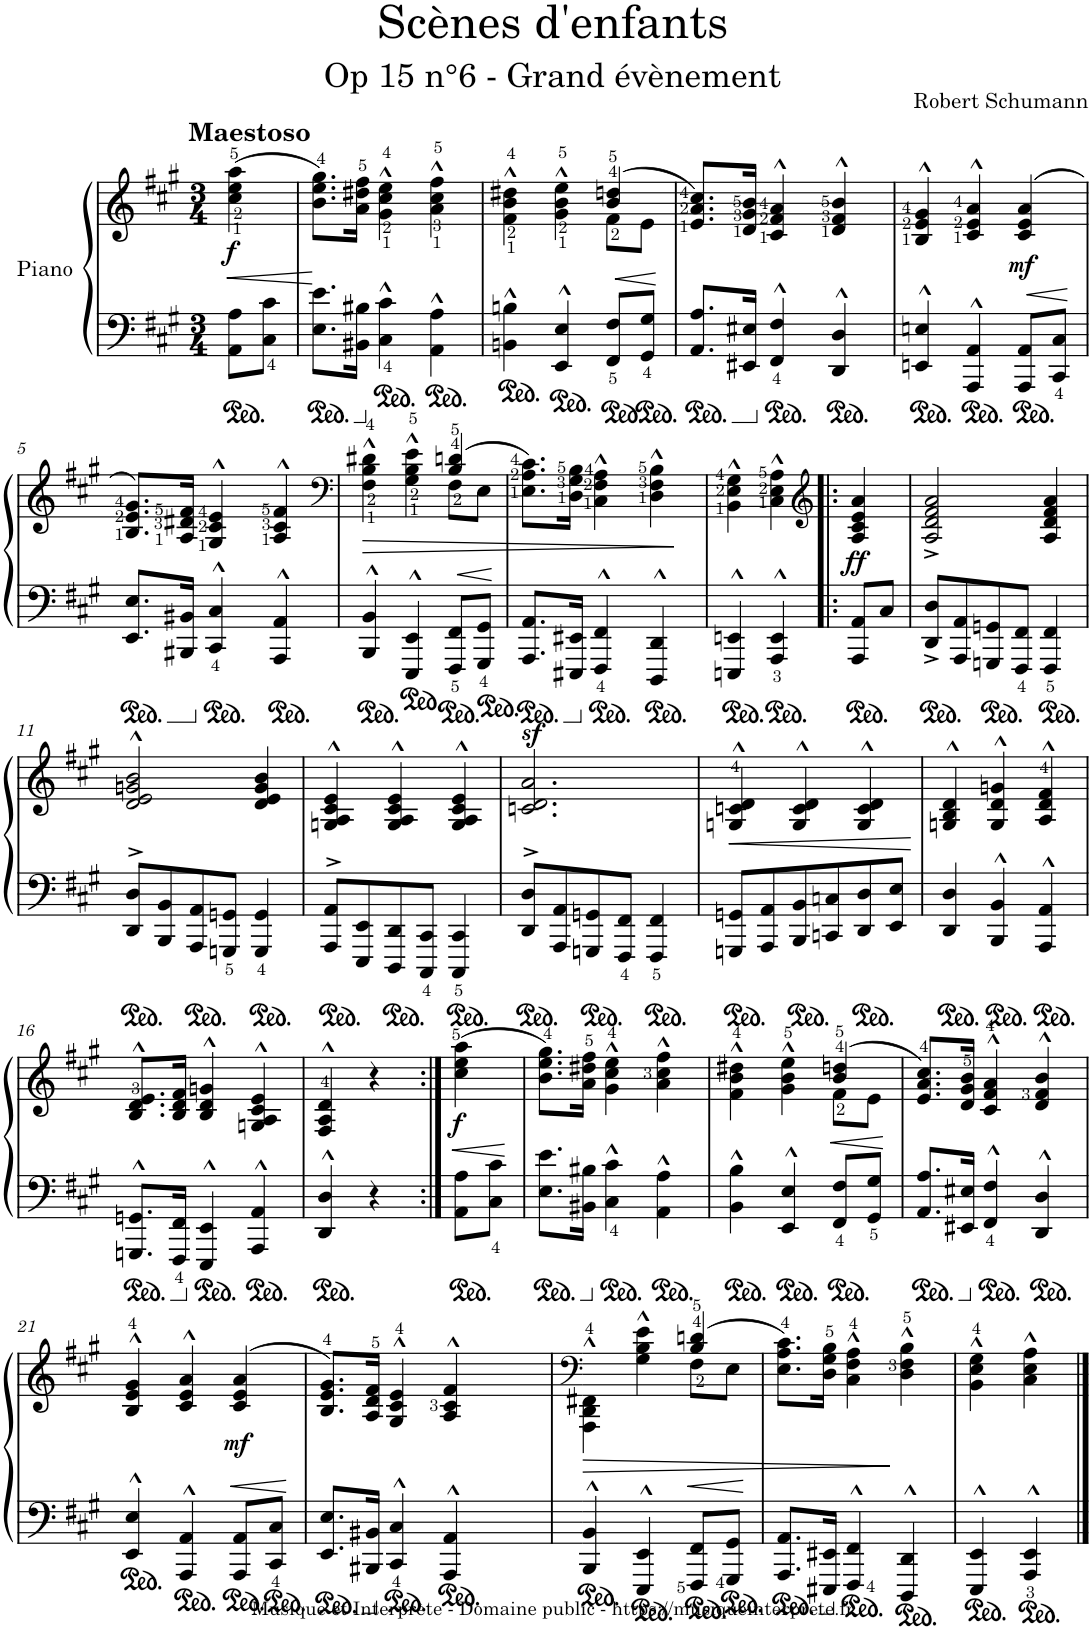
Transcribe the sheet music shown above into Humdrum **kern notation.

**kern	**kern	**dynam
*part1	*part1	*part1
*staff2	*staff1	*staff1/2
*I"Piano	*	*
*I'Pno	*	*
*clefF4	*clefG2	*
*k[f#c#g#]	*k[f#c#g#]	*
*M3/4	*M3/4	*
=	=	=
!	!LO:TX:a:B:t=Maestoso	!
!	!	!LO:DY:b
8AA\ 8A\L	(>4cc#\ 4ee\ 4aa\	f
8C#\ 8c#\J	.	.
=1	=1	=1
8.E\ 8.e\L	8.b\ 8.ee\ 8.gg#\L)	.
16BB#X\ 16B#X\Jk	16a\ 16dd#X\ 16ff#\Jk	.
4C#\^^ 4c#\^^	4g#\^^ 4cc#\^^ 4ee\^^	.
4AA\^^ 4A\^^	4a\^^ 4cc#\^^ 4ff#\^^	.
=2	=2	=2
*	*^	*
4BBn\^^ 4Bn\^^	4f#\^^ 4b\^^ 4dd#X\^^	2ryy	.
4EE/^^ 4E/^^	4g#\^^ 4b\^^ 4ee\^^	.	.
8FF#/ 8F#/L	8f#\L	(>4b/ 4ddn/	.
8GG#/ 8G#/J	8e\J	.	.
*	*v	*v	*
=3	=3	=3
*	*ped	*
8.AA/ 8.A/L	8.e/ 8.a/ 8.cc#/L)	.
16EE#X/ 16E#X/Jk	16d/ 16g#/ 16b/Jk	.
*Xped	*	*
4FF#/^^ 4F#/^^	4c#/^^ 4f#/^^ 4a/^^	.
4DD/^^ 4D/^^	4d/^^ 4f#/^^ 4b/^^	.
=4	=4	=4
4EEn/^^ 4En/^^	4B/^^ 4e/^^ 4g#/^^	.
4AAA/^^ 4AA/^^	4c#/^^ 4e/^^ 4a/^^	.
!	!	!LO:DY:b
8AAA/ 8AA/L	(>4c#/ 4e/ 4a/	mf
8CC#/ 8C#/J	.	.
!!LO:LB:g=z
=5	=5	=5
8.EE/ 8.E/L	8.B/ 8.e/ 8.g#/L)	.
16BBB#X/ 16BB#X/Jk	16A/ 16d#X/ 16f#/Jk	.
4CC#/^^ 4C#/^^	4G#/^^ 4c#/^^ 4e/^^	.
4AAA/^^ 4AA/^^	4A/^^ 4c#/^^ 4f#/^^	.
=6	=6	=6
*	*clefF4	*
!	!	!LO:HP:b
*	*^	*
4BBB/^^ 4BB/^^	4F#\^^ 4B\^^ 4d#X\^^	2ryy	>
4EEE/^^ 4EE/^^	4G#\^^ 4B\^^ 4e\^^	.	.
8FFF#/ 8FF#/L	8F#\L	(>4B/ 4dn/	.
8GGG#/ 8GG#/J	8E\J	.	.
*	*v	*v	*
=7	=7	=7
*	*ped	*
8.AAA/ 8.AA/L	8.E\ 8.A\ 8.c#\L)	.
16EEE#X/ 16EE#X/Jk	16D\ 16G#\ 16B\Jk	.
*Xped	*	*
4FFF#/^^ 4FF#/^^	4C#\^^ 4F#\^^ 4A\^^	.
4DDD/^^ 4DD/^^	4D\^^ 4F#\^^ 4B\^^	.
.	.	]
=8	=8	=8
4EEEn/^^ 4EEn/^^	4BB\^^ 4E\^^ 4G#\^^	.
4AAA/^^ 4EE/^^	4C#\^^ 4E\^^ 4A\^^	.
=9!|:	=9!|:	=9!|:
*	*clefG2	*
!	!	!LO:DY:b
8AAA/ 8AA/L	4A/ 4c#/ 4e/ 4a/	ff
8C#/J	.	.
=10	=10	=10
8DD/^ 8D/^L	2A/^ 2d/^ 2f#/^ 2a/^	.
8AAA/ 8AA/	.	.
8GGGn/ 8GGn/	.	.
8FFF#/ 8FF#/J	.	.
4FFF#/ 4FF#/	4A/ 4d/ 4f#/ 4a/	.
!!LO:LB:g=z
=11	=11	=11
!	!	!LO:HP:b
8DD/^> 8D/^>L	2d/^^ 2e/^^ 2gn/^^ 2b/^^	>
8BBB/ 8BB/	.	.
8AAA/ 8AA/	.	.
8GGGn/ 8GGn/J	.	.
4GGG/ 4GG/	4d/ 4e/ 4g/ 4b/	.
=12	=12	=12
*	*ped	*
8AAA/^> 8AA/^>L	4Gn/^^ 4A/^^ 4c#/^^ 4e/^^	.
8EEE/ 8EE/	.	.
8DDD/ 8DD/	4G/^^ 4A/^^ 4c#/^^ 4e/^^	.
8CCC#/ 8CC#/J	.	.
*Xped	*	*
4CCC#/ 4CC#/	4G/^^ 4A/^^ 4c#/^^ 4e/^^	.
=13	=13	=13
8DD/^> 8D/^>L	2.cn/z> 2.d/z> 2.a/z>	.
8AAA/ 8AA/	.	.
8GGGn/ 8GGn/	.	.
8FFF#/ 8FF#/J	.	.
4FFF#/ 4FF#/	.	.
=14	=14	=14
!	!	!LO:HP:b
8GGGn/ 8GGn/L	4Gn/^^ 4cn/^^ 4d/^^	<
8AAA/ 8AA/	.	.
8BBB/ 8BB/	4G/^^ 4c/^^ 4d/^^	.
8CCn/ 8Cn/	.	.
8DD/ 8D/	4G/^^ 4c/^^ 4d/^^	.
8EE/ 8E/J	.	.
.	.	]
=15	=15	=15
4DD/ 4D/	4Gn/^^ 4B/^^ 4d/^^	.
4BBB/^^ 4BB/^^	4G/^^ 4d/^^ 4gn/^^	.
4AAA/^^ 4AA/^^	4A/^^ 4d/^^ 4f#/^^	.
!!LO:LB:g=z
=16	=16	=16
8.GGGn/^^ 8.GGn/^^L	8.B/^^ 8.d/^^ 8.e/^^L	.
16FFF#/ 16FF#/Jk	16B/ 16d/ 16f#/Jk	.
4EEE/^^ 4EE/^^	4B/^^ 4d/^^ 4gn/^^	.
4AAA/^^ 4AA/^^	4Gn/^^ 4A/^^ 4c#/^^ 4e/^^	.
=17	=17	=17
4DD/^^ 4D/^^	4F#/^^ 4A/^^ 4d/^^	.
4r	4r	.
=17X1:|!	=17X1:|!	=17X1:|!
!	!	!LO:DY:b
8AA\ 8A\L	(>4cc#\ 4ee\ 4aa\	f
8C#\ 8c#\J	.	.
.	.	[
=18	=18	=18
8.E\ 8.e\L	8.b\ 8.ee\ 8.gg#\L)	.
16BB#X\ 16B#X\Jk	16a\ 16dd#X\ 16ff#\Jk	.
4C#\^^ 4c#\^^	4g#\^^ 4cc#\^^ 4ee\^^	.
4AA\^^ 4A\^^	4a\^^ 4cc#\^^ 4ff#\^^	.
=19	=19	=19
*	*^	*
4BB\^^ 4B\^^	4f#\^^ 4b\^^ 4dd#X\^^	2ryy	.
4EE/^^ 4E/^^	4g#\^^ 4b\^^ 4ee\^^	.	.
8FF#/ 8F#/L	8f#\L	(>4b/ 4ddn/	.
8GG#/ 8G#/J	8e\J	.	.
*	*v	*v	*
=20	=20	=20
8.AA/ 8.A/L	8.e/ 8.a/ 8.cc#/L)	.
16EE#X/ 16E#X/Jk	16d/ 16g#/ 16b/Jk	.
4FF#/^^ 4F#/^^	4c#/^^ 4f#/^^ 4a/^^	.
4DD/^^ 4D/^^	4d/^^ 4f#/^^ 4b/^^	.
!!LO:LB:g=z
=21	=21	=21
4EE/^^ 4E/^^	4B/^^ 4e/^^ 4g#/^^	.
4AAA/^^ 4AA/^^	4c#/^^ 4e/^^ 4a/^^	.
!	!	!LO:DY:b
8AAA/ 8AA/L	(>4c#/ 4e/ 4a/	mf
8CC#/ 8C#/J	.	.
=22	=22	=22
*	*ped	*
8.EE/ 8.E/L	8.B/ 8.e/ 8.g#/L)	.
*	*ped	*
16BBB#X/ 16BB#X/Jk	16A/ 16d/ 16f#/JL	.
*Xped	*	*
*Xped	*	*
!	!	!LO:HP:b
4CC#/^^ 4C#/^^	4G#/^^ 4c#/^^ 4e/^^	<
*Xped	*	*
*	*ped	*
4AAA/^^ 4AA/^^	4A/^^ 4c#/^^ 4f#/^^	.
4ryy	4ryy	.
*	*clefF4	*
=23	=23	=23
*	*^	*
4BBB/^^ 4BB/^^	4F#\^^ 4B\^^ 4d#X\^^	2ryy	.
4EEE/^^ 4EE/^^	4G#\^^ 4B\^^ 4e\^^	.	.
8FFF#/ 8FF#/L	8F#\L	(>4B/ 4dn/	.
8GGG#/ 8GG#/J	8E\J	.	.
*	*v	*v	*
=24	=24	=24
*	*ped	*
8.AAA/ 8.AA/L	8.E\ 8.A\ 8.c#\L)	.
16EEE#X/ 16EE#X/Jk	16D\ 16G#\ 16B\Jk	.
4FFF#/^^ 4FF#/^^	4C#\^^ 4F#\^^ 4A\^^	.
*Xped	*	*
4DDD/^^ 4DD/^^	4D\^^ 4F#\^^ 4B\^^	[
=25	=25	=25
4EEE/^^ 4EE/^^	4BB\^^ 4E\^^ 4G#\^^	.
4AAA/^^ 4EE/^^	4C#\^^ 4E\^^ 4A\^^	.
==	==	==
*-	*-	*-
